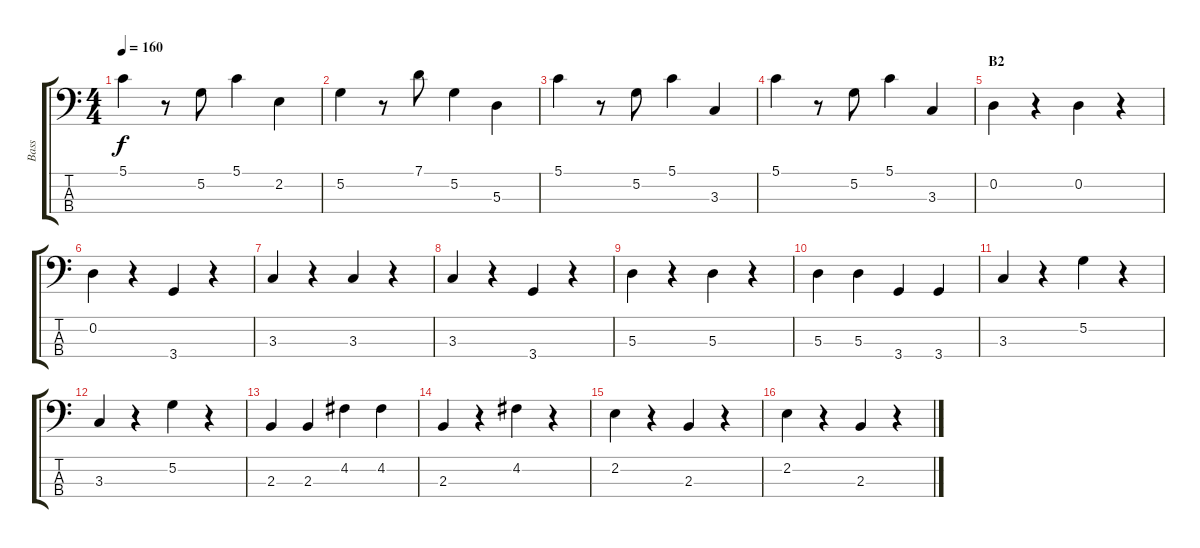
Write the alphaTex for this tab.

\track ("Bass" "Bass") {instrument electricguitarmuted}
\staff {score tabs}
\tuning (G2 D2 A1 E1) {hide}
\ts (4 4)
\tempo 160
\clef f4
\ks c
5.1.4{dy f} r.8 5.2.8 5.1.4 2.2.4 |
5.2.4 r.8 7.1.8 5.2.4 5.3.4 |
5.1.4 r.8 5.2.8 5.1.4 3.3.4 |
5.1.4 r.8 5.2.8 5.1.4 3.3.4 |
\section ("" "B2")
0.2.4 r.4 0.2.4 r.4 |
0.2.4 r.4 3.4.4 r.4 |
3.3.4 r.4 3.3.4 r.4 |
3.3.4 r.4 3.4.4 r.4 |
5.3.4 r.4 5.3.4 r.4 |
5.3.4 5.3.4 3.4.4 3.4.4 |
3.3.4 r.4 5.2.4 r.4 |
3.3.4 r.4 5.2.4 r.4 |
2.3.4 2.3.4 4.2.4 4.2.4 |
2.3.4 r.4 4.2.4 r.4 |
2.2.4 r.4 2.3.4 r.4 |
2.2.4 r.4 2.3.4 r.4
